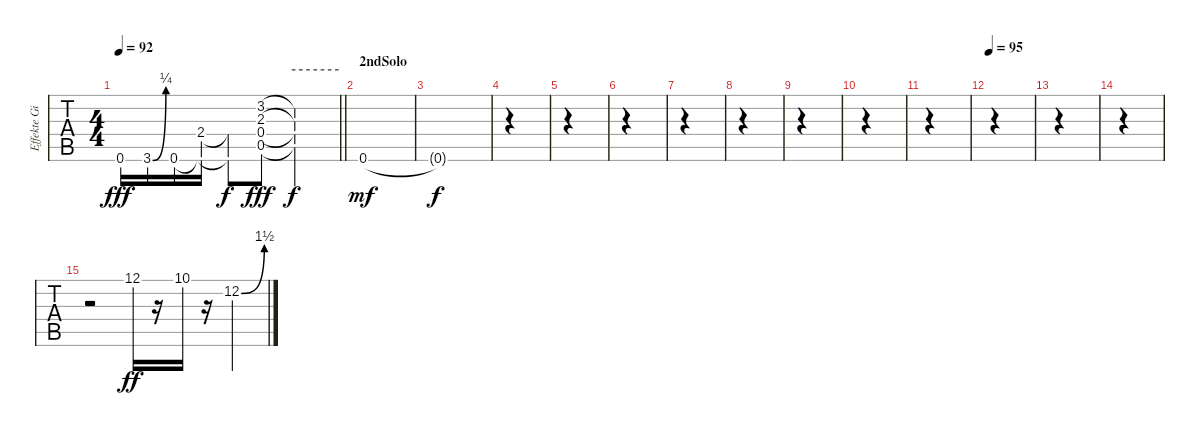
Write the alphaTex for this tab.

\track ("Effekte Git" "Effekte Gi") {instrument overdrivenguitar}
\staff {tabs}
\tuning (E4 B3 G3 D3 A2 E2) {hide}
\ts (4 4)
\tempo 92
\clef g2
\barLineRight lightlight
\ks c
0.6.16{dy fff} 3.6{be (bend 0 0 60 1)}.16 0.6.16 (2.4 0.6{t}).16 (2.4{t} 0.6{t}).8{dy f} (3.2 2.3 0.4 0.5).8{dy fff} (3.2{t} 2.3{t} 0.4{t} 0.5{t}).2{tbe (hold default 0 0 60 0) dy f} |
\section ("" "2ndSolo")
0.6.1{dy mf volume 10} |
0.6{t}.1{dy f} |
|
|
|
|
|
|
|
|
\tempo 95
|
|
|
r.2{instrument distortionguitar} 12.1.16{dy ff} r.16 10.1.16 r.16 12.2{be (bend 0 0 60 6)}.4
